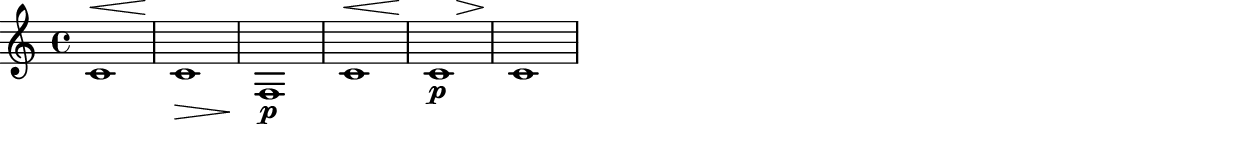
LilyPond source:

%% Generated by lilypond-book
%% Options: [exampleindent=10.16\mm,indent=0\mm,line-width=160\mm,paper-height=845.047\pt,paper-width=597.508\pt,papersize='(cons (* 597.508 pt) (* 845.047 pt))]
\include "lilypond-book-preamble.ly"


% ****************************************************************
% Start cut-&-pastable-section
% ****************************************************************

#(ly:set-option 'eps-box-padding 3.000000)



\paper {
  #(set-paper-size '(cons (* 597.508 pt) (* 845.047 pt)))
  indent = 0\mm
  line-width = 160\mm
  % offset the left padding, also add 1mm as lilypond creates cropped
  % images with a little space on the right
  line-width = #(- line-width (* mm  3.000000) (* mm 1))
}

\layout {
  
}




% ****************************************************************
% ly snippet:
% ****************************************************************
\sourcefilename "/lilypond-2.26.0/input/regression/dynamics-alignment-autobreak.ly"
\sourcefileline 0
\version "2.19.21"

\header {
  texidoc = "If a dynamic has an explicit direction that differs from the 
dynamic line spanner's direction, automatically break the dynamic line spanner.
"
}

\relative {
  c'1^\<
  c1_\>
  f,1\p

  c'1^\<
  c1_\p^\>
  c1\!
}



% ****************************************************************
% end ly snippet
% ****************************************************************
